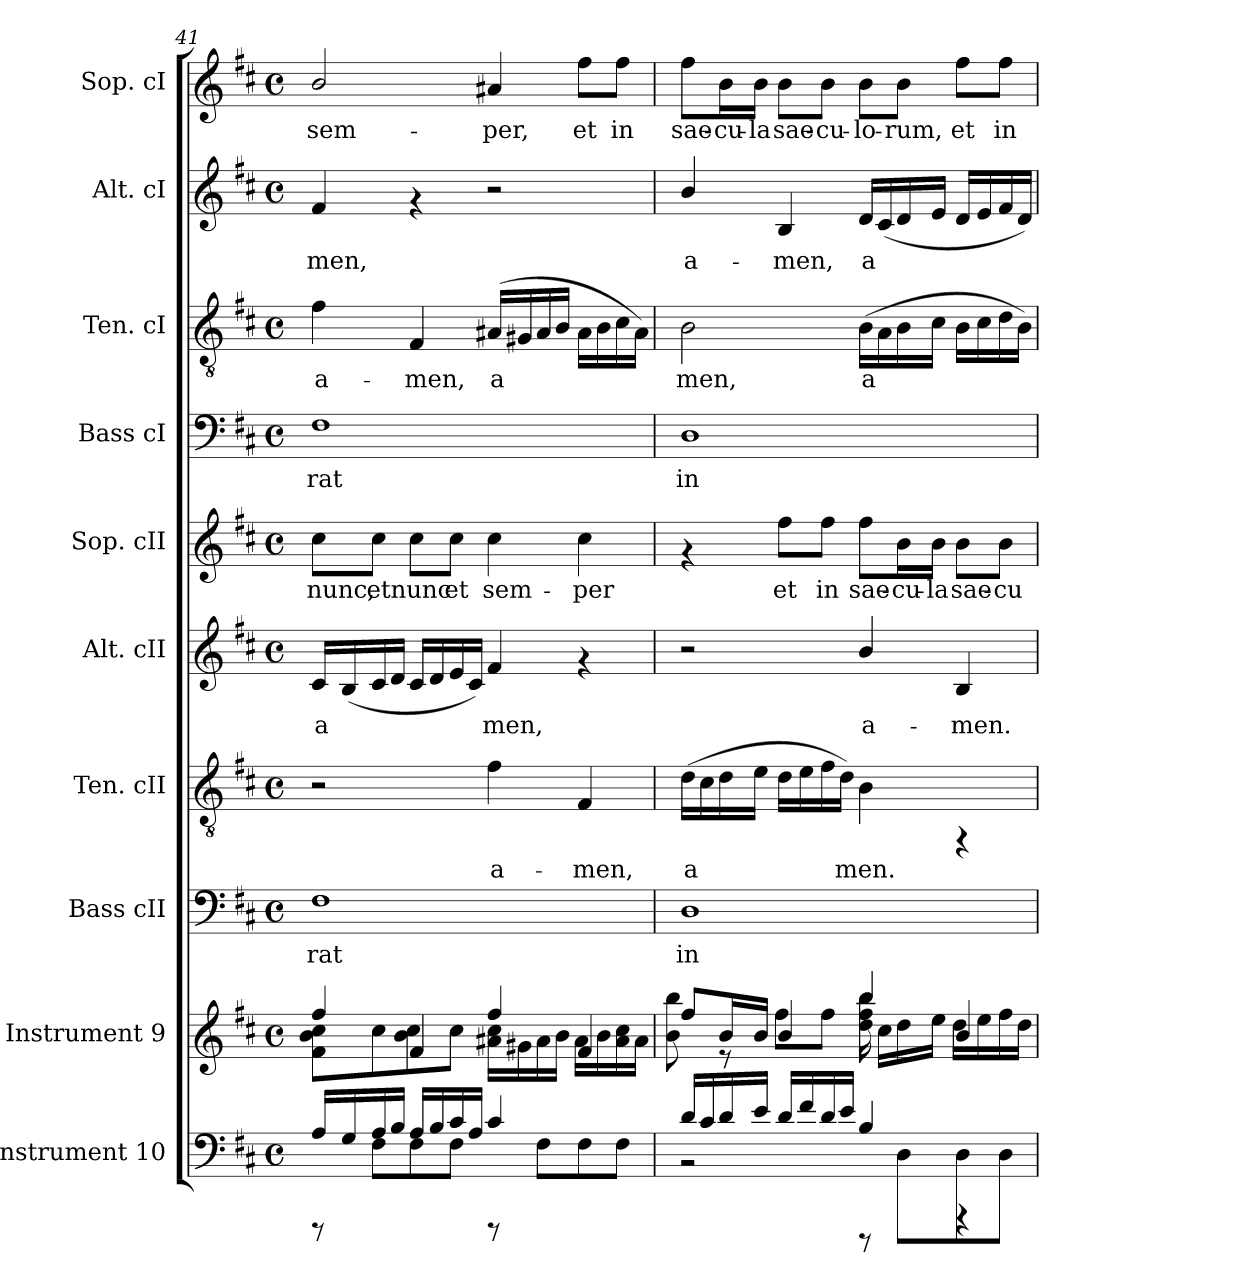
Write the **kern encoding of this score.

**kern	**kern	**kern	**text	**kern	**text	**kern	**text	**kern	**text	**kern	**text	**kern	**text	**kern	**text	**kern	**text
*part10	*part9	*part8	*part8	*part7	*part7	*part6	*part6	*part5	*part5	*part4	*part4	*part3	*part3	*part2	*part2	*part1	*part1
*staff10	*staff9	*staff8	*staff8	*staff7	*staff7	*staff6	*staff6	*staff5	*staff5	*staff4	*staff4	*staff3	*staff3	*staff2	*staff2	*staff1	*staff1
*I"Instrument 10	*I"Instrument 9	*I"Bass cII	*	*I"Ten. cII	*	*I"Alt. cII	*	*I"Sop. cII	*	*I"Bass cI	*	*I"Ten. cI	*	*I"Alt. cI	*	*I"Sop. cI	*
*	*	*I'Bass cII	*	*I'Ten. cII	*	*I'Alt. cII	*	*I'Sop. cII	*	*I'Bass cI	*	*I'Ten. cI	*	*I'Alt. cI	*	*I'Sop. cI	*
*clefF4	*clefG2	*clefF4	*	*clefGv2	*	*clefG2	*	*clefG2	*	*clefF4	*	*clefGv2	*	*clefG2	*	*clefG2	*
*k[f#c#]	*k[f#c#]	*k[f#c#]	*	*k[f#c#]	*	*k[f#c#]	*	*k[f#c#]	*	*k[f#c#]	*	*k[f#c#]	*	*k[f#c#]	*	*k[f#c#]	*
*D:	*D:	*D:	*	*D:	*	*D:	*	*D:	*	*D:	*	*D:	*	*D:	*	*D:	*
*M4/4	*M4/4	*M4/4	*	*M4/4	*	*M4/4	*	*M4/4	*	*M4/4	*	*M4/4	*	*M4/4	*	*M4/4	*
*met(c)	*met(c)	*met(c)	*	*met(c)	*	*met(c)	*	*met(c)	*	*met(c)	*	*met(c)	*	*met(c)	*	*met(c)	*
=41	=41	=41	=41	=41	=41	=41	=41	=41	=41	=41	=41	=41	=41	=41	=41	=41	=41
*^	*^	*	*	*	*	*	*	*	*	*	*	*	*	*	*	*	*
!	!	!	!	!	!LO:LY:b:rj	!	!	!	!LO:LY:b:cj	!	!LO:LY:b:cj	!	!LO:LY:b:rj	!	!LO:LY:b:cj	!	!LO:LY:b:cj	!	!LO:LY:b:rj
16A/L	8rCCC	4ff#/	8cc#\ 8b\ 8f#\L	1F#	-rat	2r	.	16c#/L	a-	8cc#\L	nunc,	1F#	-rat	4f#\	a-	4f#/	-men,	2b/	sem-
!	!	!	!	!	!	!	!	!	!LO:LY:b:cj	!	!	!	!	!	!	!	!	!	!
16G/	.	.	.	.	.	.	.	(<16B/	--	.	.	.	.	.	.	.	.	.	.
!	!	!	!	!	!	!	!	!	!LO:LY:b:cj	!	!LO:LY:b:cj	!	!	!	!	!	!	!	!
16A/	8F#\L	.	8cc#\	.	.	.	.	16c#/	--	8cc#\J	et	.	.	.	.	.	.	.	.
!	!	!	!	!	!	!	!	!	!LO:LY:b:cj	!	!	!	!	!	!	!	!	!	!
16B/J	.	.	.	.	.	.	.	16d/J	--	.	.	.	.	.	.	.	.	.	.
!	!	!	!	!	!	!	!	!	!LO:LY:b:cj	!	!LO:LY:b:cj	!	!	!	!LO:LY:b:cj	!	!	!	!
16A/L	8F#\	4f#/	8b\ 8cc#\	.	.	.	.	16c#/L	--	8cc#\L	nunc	.	.	4F#/	-men,	4rf	.	.	.
!	!	!	!	!	!	!	!	!	!LO:LY:b:cj	!	!	!	!	!	!	!	!	!	!
16B/	.	.	.	.	.	.	.	16d/	--	.	.	.	.	.	.	.	.	.	.
!	!	!	!	!	!	!	!	!	!LO:LY:b:cj	!	!LO:LY:b:cj	!	!	!	!	!	!	!	!
16c#/	8F#\J	.	8cc#\J	.	.	.	.	16e/	--	8cc#\J	et	.	.	.	.	.	.	.	.
!	!	!	!	!	!	!	!	!	!LO:LY:b:cj	!	!	!	!	!	!	!	!	!	!
16A/J	.	.	.	.	.	.	.	16c#/J)	--	.	.	.	.	.	.	.	.	.	.
!	!	!	!	!	!	!	!LO:LY:b:cj	!	!LO:LY:b:cj	!	!LO:LY:b:cj	!	!	!	!LO:LY:b:cj	!	!	!	!LO:LY:b:rj
4c#/	8rCCC	4ff#/	16cc#\ 16a#X\L	.	.	4f#\	a-	4f#/	-men,	4cc#\	sem-	.	.	(>16A#X/L	a-	2r	.	4a#X/	-per,
!	!	!	!	!	!	!	!	!	!	!	!	!	!	!	!LO:LY:b:cj	!	!	!	!
.	.	.	16g#X\	.	.	.	.	.	.	.	.	.	.	16G#X/	--	.	.	.	.
!	!	!	!	!	!	!	!	!	!	!	!	!	!	!	!LO:LY:b:cj	!	!	!	!
.	8F#\L	.	16a#\	.	.	.	.	.	.	.	.	.	.	16A#/	--	.	.	.	.
!	!	!	!	!	!	!	!	!	!	!	!	!	!	!	!LO:LY:b:cj	!	!	!	!
.	.	.	16b\J	.	.	.	.	.	.	.	.	.	.	16B/J	--	.	.	.	.
!	!	!	!	!	!	!	!LO:LY:b:cj	!	!	!	!LO:LY:b:cj	!	!	!	!LO:LY:b:cj	!	!	!	!LO:LY:b:rj
4ryy	8F#\	4f#/	16a#\L	.	.	4F#/	-men,	4rf	.	4cc#\	-per	.	.	16A#\L	--	.	.	8ff#\L	et
!	!	!	!	!	!	!	!	!	!	!	!	!	!	!	!LO:LY:b:cj	!	!	!	!
.	.	.	16b\	.	.	.	.	.	.	.	.	.	.	16B\	--	.	.	.	.
!	!	!	!	!	!	!	!	!	!	!	!	!	!	!	!LO:LY:b:cj	!	!	!	!LO:LY:b:rj
.	8F#\J	.	16cc#\ 16a#\	.	.	.	.	.	.	.	.	.	.	16c#\	--	.	.	8ff#\J	in
!	!	!	!	!	!	!	!	!	!	!	!	!	!	!	!LO:LY:b:cj	!	!	!	!
.	.	.	16a#\J	.	.	.	.	.	.	.	.	.	.	16A#\J)	--	.	.	.	.
!!LO:PB:g=z
=42	=42	=42	=42	=42	=42	=42	=42	=42	=42	=42	=42	=42	=42	=42	=42	=42	=42	=42	=42
!	!	!	!	!	!LO:LY:b:rj	!	!LO:LY:b:cj	!	!	!	!	!	!LO:LY:b:rj	!	!LO:LY:b:cj	!	!LO:LY:b:cj	!	!LO:LY:b:rj
16d/L	2r	8ff#/L	8b\ 8bb\	1D	in	(>16d\L	a-	2r	.	4rf	.	1D	in	2B\	-men,	4b/	a-	8ff#\L	sae-
!	!	!	!	!	!	!	!LO:LY:b:cj	!	!	!	!	!	!	!	!	!	!	!	!
16c#/	.	.	.	.	.	16c#\	--	.	.	.	.	.	.	.	.	.	.	.	.
!	!	!	!	!	!	!	!LO:LY:b:cj	!	!	!	!	!	!	!	!	!	!	!	!LO:LY:b:rj
16d/	.	16b/	8rd	.	.	16d\	--	.	.	.	.	.	.	.	.	.	.	16b\L	-cu-
!	!	!	!	!	!	!	!LO:LY:b:cj	!	!	!	!	!	!	!	!	!	!	!	!LO:LY:b:rj
16e/J	.	16b/J	.	.	.	16e\J	--	.	.	.	.	.	.	.	.	.	.	16b\JJ	-la
!	!	!	!	!	!	!	!LO:LY:b:cj	!	!	!	!LO:LY:b:cj	!	!	!	!	!	!LO:LY:b:cj	!	!LO:LY:b:rj
16d/L	.	4b/	8ff#\L	.	.	16d\L	--	.	.	8ff#\L	et	.	.	.	.	4B/	-men,	8b\L	sae-
!	!	!	!	!	!	!	!LO:LY:b:cj	!	!	!	!	!	!	!	!	!	!	!	!
16f#/	.	.	.	.	.	16e\	--	.	.	.	.	.	.	.	.	.	.	.	.
!	!	!	!	!	!	!	!LO:LY:b:cj	!	!	!	!LO:LY:b:cj	!	!	!	!	!	!	!	!LO:LY:b:rj
16d/	.	.	8ff#\J	.	.	16f#\	--	.	.	8ff#\J	in	.	.	.	.	.	.	8b\J	-cu-
!	!	!	!	!	!	!	!LO:LY:b:cj	!	!	!	!	!	!	!	!	!	!	!	!
16e/J	.	.	.	.	.	16d\J)	-men.	.	.	.	.	.	.	.	.	.	.	.	.
!	!	!	!	!	!	!	!LO:LY:b:cj	!	!LO:LY:b:cj	!	!LO:LY:b:cj	!	!	!	!LO:LY:b:cj	!	!LO:LY:b:cj	!	!LO:LY:b:rj
4B/	8rBBBB	4bb/	16bb\ 16ff#\ 16dd\	.	.	4B\	.	4b/	a-	8ff#\L	sae-	.	.	(>16B\L	a-	16d/L	a-	8b\L	-lo-
!	!	!	!	!	!	!	!	!	!	!	!	!	!	!	!LO:LY:b:cj	!	!LO:LY:b:cj	!	!
.	.	.	16cc#\L	.	.	.	.	.	.	.	.	.	.	16A\	--	(<16c#/	--	.	.
!	!	!	!	!	!	!	!	!	!	!	!LO:LY:b:cj	!	!	!	!LO:LY:b:cj	!	!LO:LY:b:cj	!	!LO:LY:b:rj
.	8D\L	.	16dd\	.	.	.	.	.	.	16b\L	-cu-	.	.	16B\	--	16d/	--	8b\J	-rum,
!	!	!	!	!	!	!	!	!	!	!	!LO:LY:b:cj	!	!	!	!LO:LY:b:cj	!	!LO:LY:b:cj	!	!
.	.	.	16ee\J	.	.	.	.	.	.	16b\JJ	-la	.	.	16c#\J	--	16e/J	--	.	.
!	!	!	!	!	!	!	!	!	!LO:LY:b:cj	!	!LO:LY:b:cj	!	!	!	!LO:LY:b:cj	!	!LO:LY:b:cj	!	!LO:LY:b:rj
4rEEE	8D\	4b/	16dd\L	.	.	4rFF	.	4B/	-men.	8b\L	sae-	.	.	16B\L	--	16d/L	--	8ff#\L	et
!	!	!	!	!	!	!	!	!	!	!	!	!	!	!	!LO:LY:b:cj	!	!LO:LY:b:cj	!	!
.	.	.	16ee\	.	.	.	.	.	.	.	.	.	.	16c#\	--	16e/	--	.	.
!	!	!	!	!	!	!	!	!	!	!	!LO:LY:b:cj	!	!	!	!LO:LY:b:cj	!	!LO:LY:b:cj	!	!LO:LY:b:rj
.	8D\J	.	16ff#\	.	.	.	.	.	.	8b\J	-cu-	.	.	16d\	--	16f#/	--	8ff#\J	in
!	!	!	!	!	!	!	!	!	!	!	!	!	!	!	!LO:LY:b:cj	!	!LO:LY:b:cj	!	!
.	.	.	16dd\J	.	.	.	.	.	.	.	.	.	.	16B\J)	--	16d/J)	--	.	.
*v	*v	*	*	*	*	*	*	*	*	*	*	*	*	*	*	*	*	*	*
*	*v	*v	*	*	*	*	*	*	*	*	*	*	*	*	*	*	*	*
=	=	=	=	=	=	=	=	=	=	=	=	=	=	=	=	=	=
*-	*-	*-	*-	*-	*-	*-	*-	*-	*-	*-	*-	*-	*-	*-	*-	*-	*-
